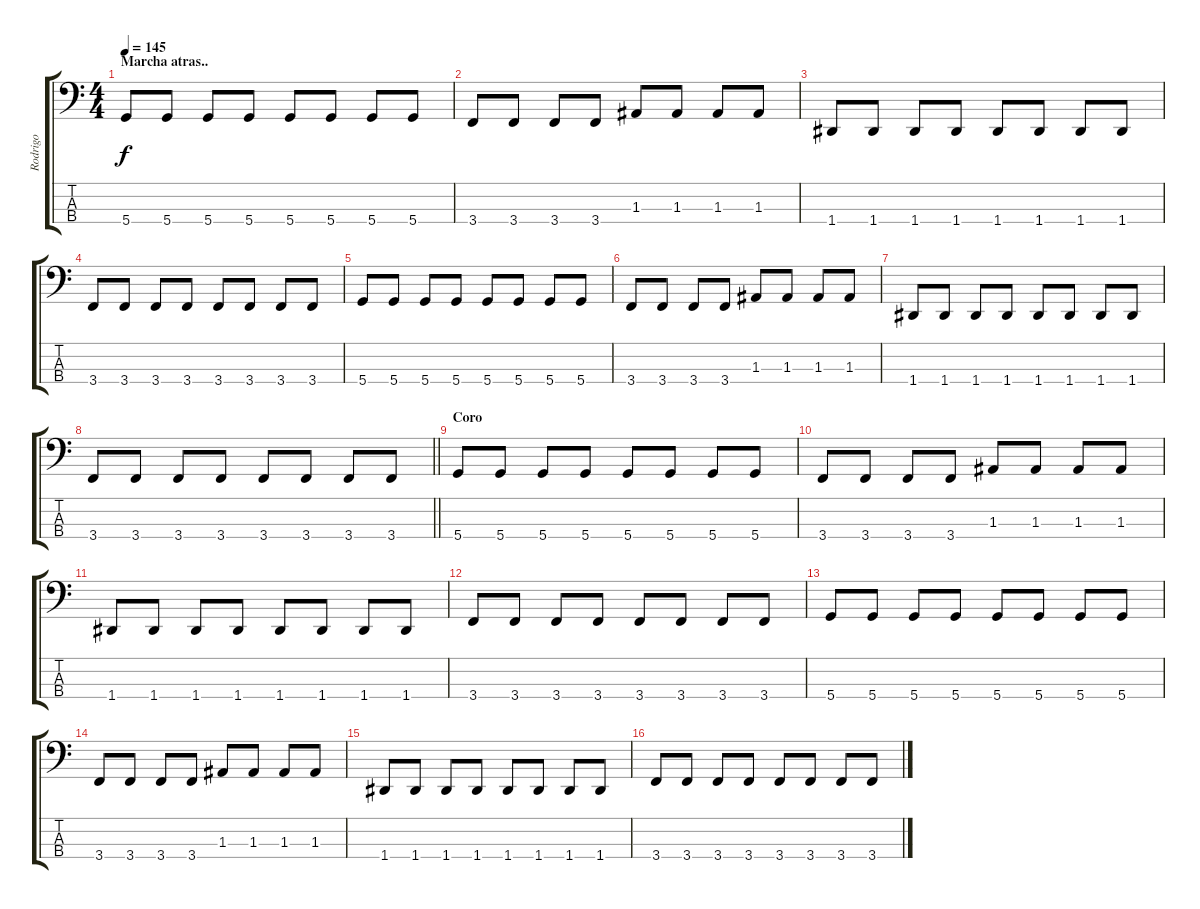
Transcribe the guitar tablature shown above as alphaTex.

\track ("Rodrigo" "Rodrigo") {instrument electricbassfinger}
\staff {score tabs}
\tuning (Ab2 D2 A1 D1) {hide}
\ts (4 4)
\section ("" "Marcha atras..")
\tempo 145
\clef f4
\ks c
5.4.8{dy f} 5.4.8 5.4.8 5.4.8 5.4.8 5.4.8 5.4.8 5.4.8 |
3.4.8 3.4.8 3.4.8 3.4.8 1.3.8 1.3.8 1.3.8 1.3.8 |
1.4.8 1.4.8 1.4.8 1.4.8 1.4.8 1.4.8 1.4.8 1.4.8 |
3.4.8 3.4.8 3.4.8 3.4.8 3.4.8 3.4.8 3.4.8 3.4.8 |
5.4.8 5.4.8 5.4.8 5.4.8 5.4.8 5.4.8 5.4.8 5.4.8 |
3.4.8 3.4.8 3.4.8 3.4.8 1.3.8 1.3.8 1.3.8 1.3.8 |
1.4.8 1.4.8 1.4.8 1.4.8 1.4.8 1.4.8 1.4.8 1.4.8 |
\barLineRight lightlight
3.4.8 3.4.8 3.4.8 3.4.8 3.4.8 3.4.8 3.4.8 3.4.8 |
\section ("" "Coro")
5.4.8 5.4.8 5.4.8 5.4.8 5.4.8 5.4.8 5.4.8 5.4.8 |
3.4.8 3.4.8 3.4.8 3.4.8 1.3.8 1.3.8 1.3.8 1.3.8 |
1.4.8 1.4.8 1.4.8 1.4.8 1.4.8 1.4.8 1.4.8 1.4.8 |
3.4.8 3.4.8 3.4.8 3.4.8 3.4.8 3.4.8 3.4.8 3.4.8 |
5.4.8 5.4.8 5.4.8 5.4.8 5.4.8 5.4.8 5.4.8 5.4.8 |
3.4.8 3.4.8 3.4.8 3.4.8 1.3.8 1.3.8 1.3.8 1.3.8 |
1.4.8 1.4.8 1.4.8 1.4.8 1.4.8 1.4.8 1.4.8 1.4.8 |
3.4.8 3.4.8 3.4.8 3.4.8 3.4.8 3.4.8 3.4.8 3.4.8
